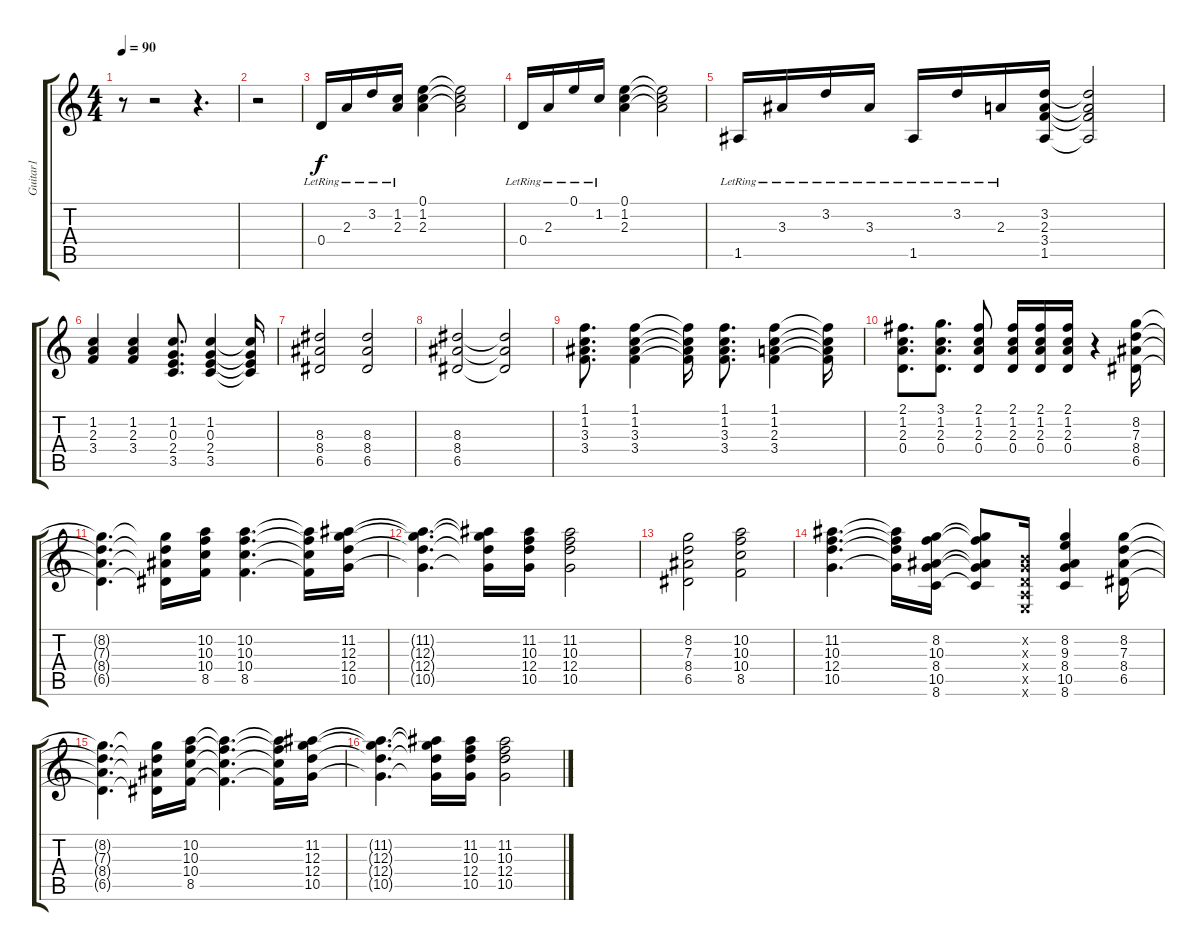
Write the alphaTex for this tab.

\track ("Guitar1" "Guitar1") {instrument distortionguitar}
\staff {score tabs}
\tuning (E4 B3 G3 D3 A2 E2) {hide}
\ts (4 4)
\tempo 90
\clef g2
\ks c
r.8{dy f} r.2 r.4{d} |
r.2 |
0.4{lr}.16 2.3{lr}.16 3.2{lr}.16 (1.2{lr} 2.3{lr}).16 (0.1 1.2 2.3).4 (0.1{t} 1.2{t} 2.3{t}).2 |
0.4{lr}.16 2.3{lr}.16 0.1{lr}.16 1.2{lr}.16 (0.1 1.2 2.3).4 (0.1{t} 1.2{t} 2.3{t}).2 |
1.5{lr}.16 3.3{lr}.16 3.2{lr}.16 3.3{lr}.16 1.5{lr}.16 3.2{lr}.16 2.3{lr}.16 (3.2 2.3 3.4 1.5).16 (3.2{t} 2.3{t} 3.4{t} 1.5{t}).2 |
(1.2 2.3 3.4).4 (1.2 2.3 3.4).4 (1.2 0.3 2.4 3.5).8{d} (1.2 0.3 2.4 3.5).4 (1.2{t} 0.3{t} 2.4{t} 3.5{t}).16 |
(8.3 8.4 6.5).2 (8.3 8.4 6.5).2 |
(8.3 8.4 6.5).2 (8.3{t} 8.4{t} 6.5{t}).2 |
(1.1 1.2 3.3 3.4).8{d} (1.1 1.2 3.3 3.4).4 (1.1{t} 1.2{t} 3.3{t} 3.4{t}).16 (1.1 1.2 3.3 3.4).8{d} (1.1 1.2 2.3 3.4).4 (1.1{t} 1.2{t} 2.3{t} 3.4{t}).16 |
(2.1 1.2 2.3 0.4).8{d} (3.1 1.2 2.3 0.4).8{d} (2.1 1.2 2.3 0.4).8 (2.1 1.2 2.3 0.4).16 (2.1 1.2 2.3 0.4).16 (2.1 1.2 2.3 0.4).16 r.4 (8.2 7.3 8.4 6.5).16 |
(8.2{t} 7.3{t} 8.4{t} 6.5{t}).4{d} (8.2{t} 7.3{t} 8.4{t} 6.5{t}).16 (10.2 10.3 10.4 8.5).16 (10.2 10.3 10.4 8.5).4{d} (10.2{t} 10.3{t} 10.4{t} 8.5{t}).16 (11.2 12.3 12.4 10.5).16 |
(11.2{t} 12.3{t} 12.4{t} 10.5{t}).4{d} (11.2{t} 12.3{t} 12.4{t} 10.5{t}).16 (11.2 10.3 12.4 10.5).16 (11.2 10.3 12.4 10.5).2 |
(8.2 7.3 8.4 6.5).2 (10.2 10.3 10.4 8.5).2 |
(11.2 10.3 12.4 10.5).4{d} (11.2{t} 10.3{t} 12.4{t} 10.5{t}).16 (8.2 10.3 8.4 10.5 8.6).16 (8.2{t} 10.3{t} 8.4{t} 10.5{t} 8.6{t}).8 (0.2{x} 0.3{x} 0.4{x} 0.5{x} 0.6{x}).16 (8.2 9.3 8.4 10.5 8.6).4 (8.2 7.3 8.4 6.5).16 |
(8.2{t} 7.3{t} 8.4{t} 6.5{t}).4{d} (8.2{t} 7.3{t} 8.4{t} 6.5{t}).16 (10.2 10.3 10.4 8.5).16 (10.2{t} 10.3{t} 10.4{t} 8.5{t}).4{d} (10.2{t} 10.3{t} 10.4{t} 8.5{t}).16 (11.2 12.3 12.4 10.5).16 |
(11.2{t} 12.3{t} 12.4{t} 10.5{t}).4{d} (11.2{t} 12.3{t} 12.4{t} 10.5{t}).16 (11.2 10.3 12.4 10.5).16 (11.2 10.3 12.4 10.5).2
